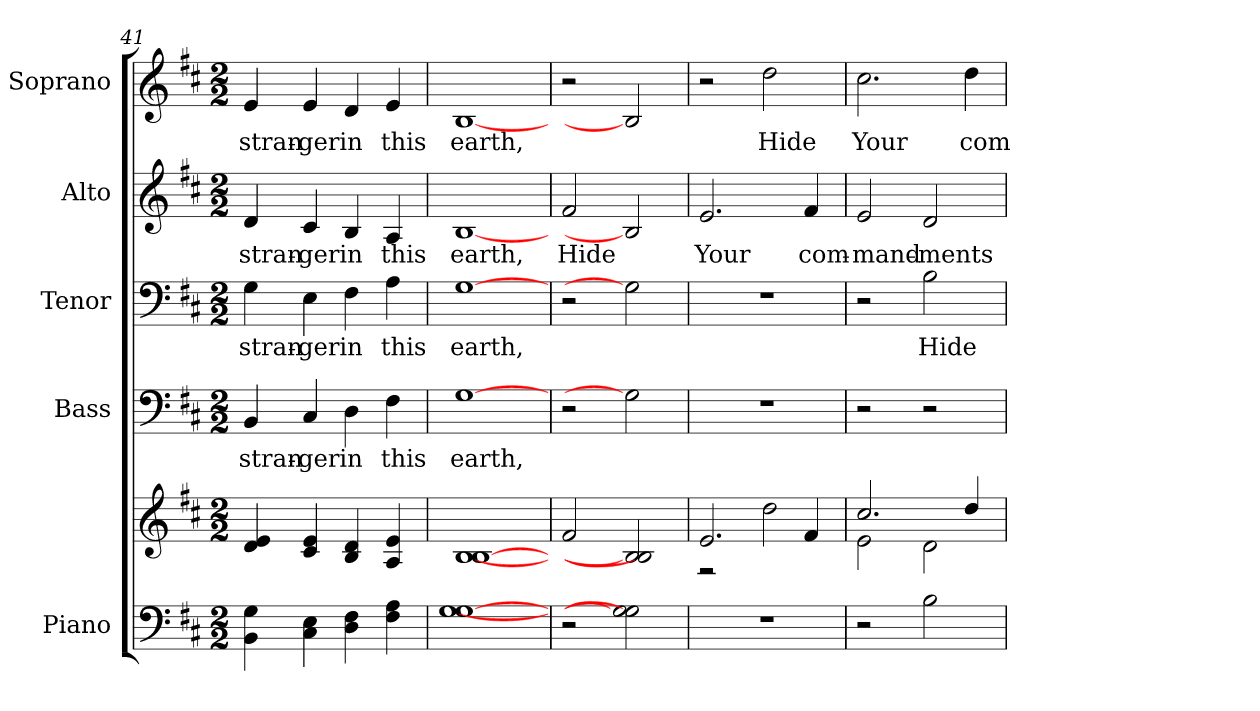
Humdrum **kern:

**kern	**kern	**kern	**text	**kern	**text	**kern	**text	**kern	**text
*part5	*part5	*part4	*part4	*part3	*part3	*part2	*part2	*part1	*part1
*staff6	*staff5	*staff4	*staff4	*staff3	*staff3	*staff2	*staff2	*staff1	*staff1
*I"Piano	*	*I"Bass	*	*I"Tenor	*	*I"Alto	*	*I"Soprano	*
*I'Pno.	*	*I'B.	*	*I'T.	*	*I'A.	*	*I'S.	*
*clefF4	*clefG2	*clefF4	*	*clefF4	*	*clefG2	*	*clefG2	*
*k[f#c#]	*k[f#c#]	*k[f#c#]	*	*k[f#c#]	*	*k[f#c#]	*	*k[f#c#]	*
*D:	*D:	*D:	*	*D:	*	*D:	*	*D:	*
*M2/2	*M2/2	*M2/2	*	*M2/2	*	*M2/2	*	*M2/2	*
=41	=41	=41	=41	=41	=41	=41	=41	=41	=41
!	!	!	!LO:LY:b:color=#000000	!	!	!	!	!	!
!	!	!	!	!	!LO:LY:b:color=#000000	!	!	!	!
!	!	!	!	!	!	!	!LO:LY:b:color=#000000	!	!
!	!	!	!	!	!	!	!	!	!LO:LY:b:color=#000000
4BBi\ 4Gi	4di/ 4ei	4BBi/	stran-	4Gi\	stran-	4di/	stran-	4ei/	stran-
!	!	!	!LO:LY:b:color=#000000	!	!	!	!	!	!
!	!	!	!	!	!LO:LY:b:color=#000000	!	!	!	!
!	!	!	!	!	!	!	!LO:LY:b:color=#000000	!	!
!	!	!	!	!	!	!	!	!	!LO:LY:b:color=#000000
4C#i\ 4Ei	4c#i/ 4ei	4C#i/	-ger	4Ei\	-ger	4c#i/	-ger	4ei/	-ger
!	!	!	!LO:LY:b:color=#000000	!	!	!	!	!	!
!	!	!	!	!	!LO:LY:b:color=#000000	!	!	!	!
!	!	!	!	!	!	!	!LO:LY:b:color=#000000	!	!
!	!	!	!	!	!	!	!	!	!LO:LY:b:color=#000000
4Di\ 4F#i	4Bi/ 4di	4Di\	in	4F#i\	in	4Bi/	in	4di/	in
!	!	!	!LO:LY:b:color=#000000	!	!	!	!	!	!
!	!	!	!	!	!LO:LY:b:color=#000000	!	!	!	!
!	!	!	!	!	!	!	!LO:LY:b:color=#000000	!	!
!	!	!	!	!	!	!	!	!	!LO:LY:b:color=#000000
4F#i\ 4Ai	4Ai/ 4ei	4F#i\	this	4Ai\	this	4Ai/	this	4ei/	this
=42	=42	=42	=42	=42	=42	=42	=42	=42	=42
!	!	!	!LO:LY:b:color=#000000	!	!	!	!	!	!
!	!	!	!	!	!LO:LY:b:color=#000000	!	!	!	!
!	!	!	!	!	!	!	!LO:LY:b:color=#000000	!	!
!	!	!	!	!	!	!	!	!	!LO:LY:b:color=#000000
[1Gi [1Gi	[1Bi [1Bi	[1Gi	earth,	[1Gi	earth,	[1Bi	earth,	[1Bi	earth,
=43	=43	=43	=43	=43	=43	=43	=43	=43	=43
!	!	!	!	!	!	!	!LO:LY:b:color=#000000	!	!
2r	2f#i/	2r	.	2r	.	2f#i/	Hide	2r	.
2Gi] 2Gi]	2Bi] 2Bi]	2Gi]	.	2Gi]	.	2Bi]	.	2Bi]	.
=44	=44	=44	=44	=44	=44	=44	=44	=44	=44
*	*^	*	*	*	*	*	*	*	*
!	!	!	!	!	!	!	!	!LO:LY:b:color=#000000	!	!
1r	2.ei/	2r	1r	.	1r	.	2.ei/	Your	2r	.
!	!	!	!	!	!	!	!	!	!	!LO:LY:b:color=#000000
.	.	2ddi\	.	.	.	.	.	.	2ddi\	Hide
!	!	!	!	!	!	!	!	!LO:LY:b:color=#000000	!	!
.	4f#i/	.	.	.	.	.	4f#i/	com-	.	.
=45	=45	=45	=45	=45	=45	=45	=45	=45	=45	=45
!	!	!	!	!	!	!	!	!LO:LY:b:color=#000000	!	!
!	!	!	!	!	!	!	!	!	!	!LO:LY:b:color=#000000
2r	2.cc#i/	2ei\	2r	.	2r	.	2ei/	-mand-	2.cc#i\	Your
!	!	!	!	!	!	!LO:LY:b:color=#000000	!	!	!	!
!	!	!	!	!	!	!	!	!LO:LY:b:color=#000000	!	!
2Bi\	.	2di\	2r	.	2Bi\	Hide	2di/	-ments	.	.
!	!	!	!	!	!	!	!	!	!	!LO:LY:b:color=#000000
.	4ddi/	.	.	.	.	.	.	.	4ddi\	com-
*	*v	*v	*	*	*	*	*	*	*	*
=	=	=	=	=	=	=	=	=	=
*-	*-	*-	*-	*-	*-	*-	*-	*-	*-
